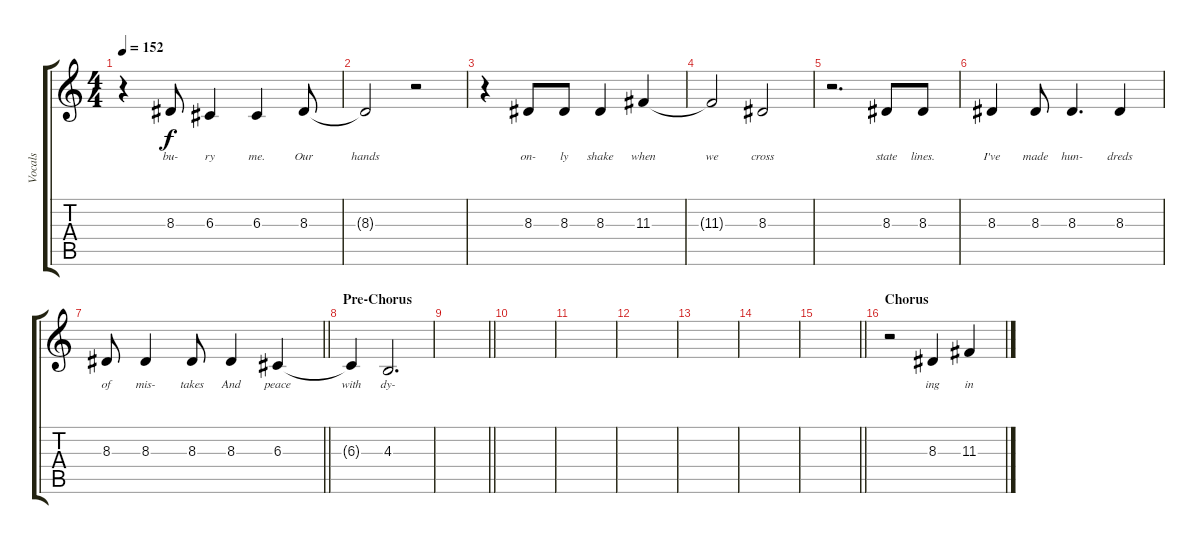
\track ("Vocals" "Vocals") {instrument bassoon}
\staff {score tabs}
\tuning (E4 B3 G3 D3 A2 E2) {hide}
\ts (4 4)
\tempo 152
\clef g2
\ks c
r.4{dy mf} 8.3.8{lyrics (0 "bu-") lyrics (1 "") lyrics (2 "") lyrics (3 "") lyrics (4 "") dy f} 6.3.4{lyrics (0 "ry") lyrics (1 "") lyrics (2 "") lyrics (3 "") lyrics (4 "")} 6.3.4{lyrics (0 "me.") lyrics (1 "") lyrics (2 "") lyrics (3 "") lyrics (4 "")} 8.3.8{lyrics (0 "Our") lyrics (1 "") lyrics (2 "") lyrics (3 "") lyrics (4 "")} |
8.3{t}.2{lyrics (0 "hands") lyrics (1 "") lyrics (2 "") lyrics (3 "") lyrics (4 "")} r.2 |
r.4 8.3.8{lyrics (0 "on-") lyrics (1 "") lyrics (2 "") lyrics (3 "") lyrics (4 "")} 8.3.8{lyrics (0 "ly") lyrics (1 "") lyrics (2 "") lyrics (3 "") lyrics (4 "")} 8.3.4{lyrics (0 "shake") lyrics (1 "") lyrics (2 "") lyrics (3 "") lyrics (4 "")} 11.3.4{lyrics (0 "when") lyrics (1 "") lyrics (2 "") lyrics (3 "") lyrics (4 "")} |
11.3{t}.2{lyrics (0 "we") lyrics (1 "") lyrics (2 "") lyrics (3 "") lyrics (4 "")} 8.3.2{lyrics (0 "cross") lyrics (1 "") lyrics (2 "") lyrics (3 "") lyrics (4 "")} |
r.2{d} 8.3.8{lyrics (0 "state") lyrics (1 "") lyrics (2 "") lyrics (3 "") lyrics (4 "")} 8.3.8{lyrics (0 "lines.") lyrics (1 "") lyrics (2 "") lyrics (3 "") lyrics (4 "")} |
8.3.4{lyrics (0 "I've") lyrics (1 "") lyrics (2 "") lyrics (3 "") lyrics (4 "")} 8.3.8{lyrics (0 "made") lyrics (1 "") lyrics (2 "") lyrics (3 "") lyrics (4 "")} 8.3.4{d lyrics (0 "hun-") lyrics (1 "") lyrics (2 "") lyrics (3 "") lyrics (4 "")} 8.3.4{lyrics (0 "dreds") lyrics (1 "") lyrics (2 "") lyrics (3 "") lyrics (4 "")} |
\barLineRight lightlight
8.3.8{lyrics (0 "of") lyrics (1 "") lyrics (2 "") lyrics (3 "") lyrics (4 "")} 8.3.4{lyrics (0 "mis-") lyrics (1 "") lyrics (2 "") lyrics (3 "") lyrics (4 "")} 8.3.8{lyrics (0 "takes") lyrics (1 "") lyrics (2 "") lyrics (3 "") lyrics (4 "")} 8.3.4{lyrics (0 "And") lyrics (1 "") lyrics (2 "") lyrics (3 "") lyrics (4 "")} 6.3.4{lyrics (0 "peace") lyrics (1 "") lyrics (2 "") lyrics (3 "") lyrics (4 "")} |
\section ("" "Pre-Chorus")
6.3{t}.4{lyrics (0 "with") lyrics (1 "") lyrics (2 "") lyrics (3 "") lyrics (4 "")} 4.3.2{d lyrics (0 "dy-") lyrics (1 "") lyrics (2 "") lyrics (3 "") lyrics (4 "")} |
\barLineRight lightlight
|
|
|
|
|
|
\barLineRight lightlight
|
\section ("" "Chorus")
r.2 8.3.4{lyrics (0 "ing") lyrics (1 "") lyrics (2 "") lyrics (3 "") lyrics (4 "")} 11.3.4{lyrics (0 "in") lyrics (1 "") lyrics (2 "") lyrics (3 "") lyrics (4 "")}
